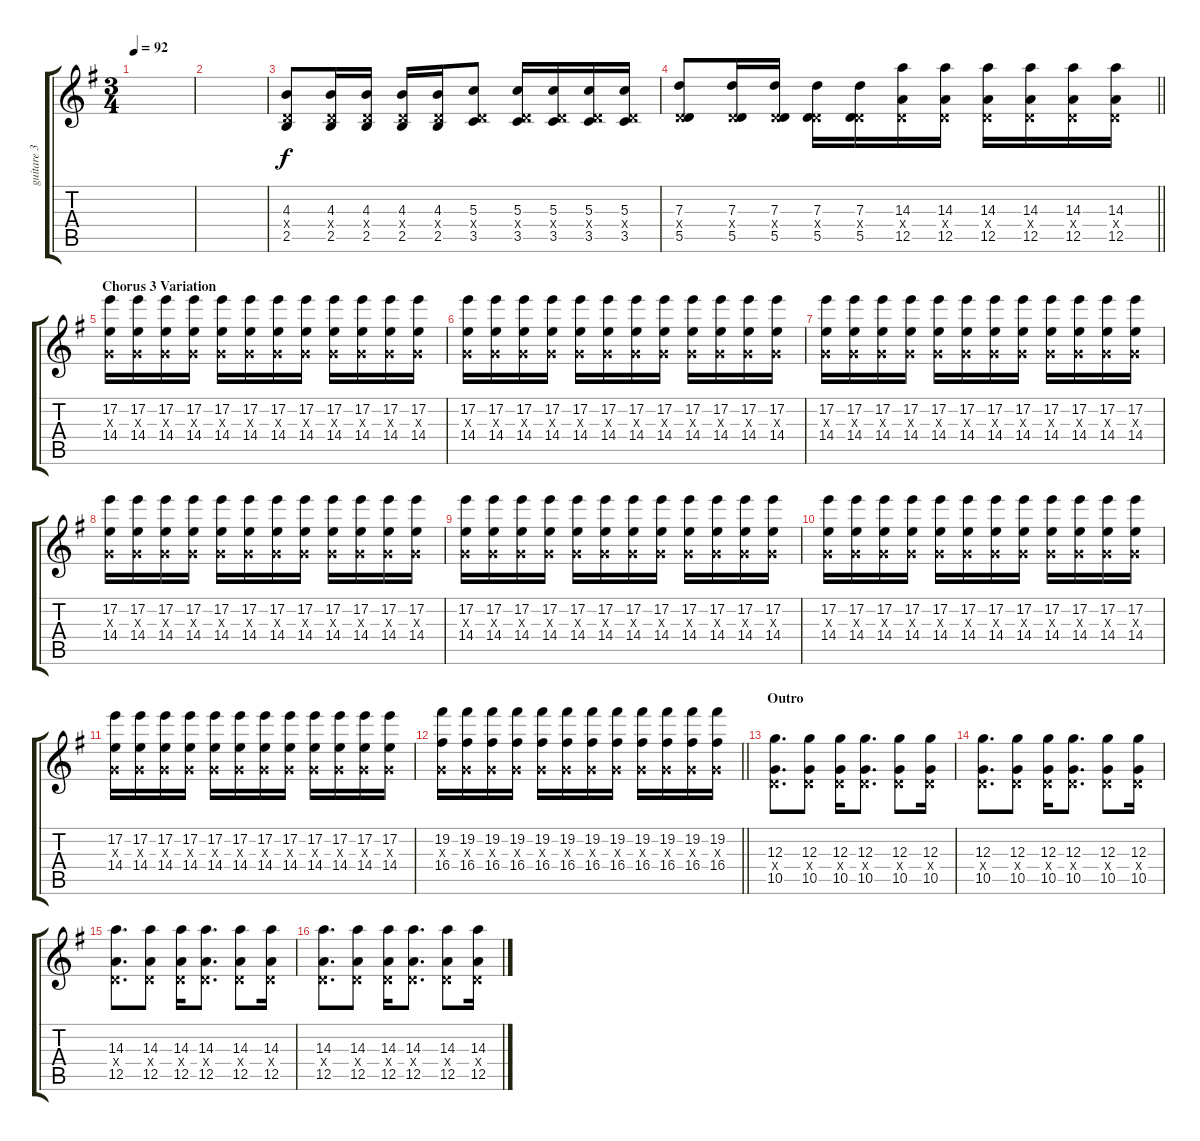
\track ("guitare 3" "guitare 3") {instrument distortionguitar}
\staff {score tabs}
\tuning (E4 B3 G3 D3 A2 E2) {hide}
\ts (3 4)
\tempo 92
\clef g2
\ks g
|
|
(4.3 0.4{x} 2.5).8{volume 13} (4.3 0.4{x} 2.5).16 (4.3 0.4{x} 2.5).16 (4.3 0.4{x} 2.5).16 (4.3 0.4{x} 2.5).16 (5.3 0.4{x} 3.5).8 (5.3 0.4{x} 3.5).16 (5.3 0.4{x} 3.5).16 (5.3 0.4{x} 3.5).16 (5.3 0.4{x} 3.5).16 |
\barLineRight lightlight
(7.3 0.4{x} 5.5).8 (7.3 0.4{x} 5.5).16 (7.3 0.4{x} 5.5).16 (7.3 0.4{x} 5.5).16 (7.3 0.4{x} 5.5).16 (14.3 0.4{x} 12.5).16 (14.3 0.4{x} 12.5).16 (14.3 0.4{x} 12.5).16 (14.3 0.4{x} 12.5).16 (14.3 0.4{x} 12.5).16 (14.3 0.4{x} 12.5).16 |
\section ("" "Chorus 3 Variation")
(17.2 0.3{x} 14.4).16{volume 14 instrument overdrivenguitar} (17.2 0.3{x} 14.4).16 (17.2 0.3{x} 14.4).16 (17.2 0.3{x} 14.4).16 (17.2 0.3{x} 14.4).16 (17.2 0.3{x} 14.4).16 (17.2 0.3{x} 14.4).16 (17.2 0.3{x} 14.4).16 (17.2 0.3{x} 14.4).16 (17.2 0.3{x} 14.4).16 (17.2 0.3{x} 14.4).16 (17.2 0.3{x} 14.4).16 |
(17.2 0.3{x} 14.4).16 (17.2 0.3{x} 14.4).16 (17.2 0.3{x} 14.4).16 (17.2 0.3{x} 14.4).16 (17.2 0.3{x} 14.4).16 (17.2 0.3{x} 14.4).16 (17.2 0.3{x} 14.4).16 (17.2 0.3{x} 14.4).16 (17.2 0.3{x} 14.4).16 (17.2 0.3{x} 14.4).16 (17.2 0.3{x} 14.4).16 (17.2 0.3{x} 14.4).16 |
(17.2 0.3{x} 14.4).16 (17.2 0.3{x} 14.4).16 (17.2 0.3{x} 14.4).16 (17.2 0.3{x} 14.4).16 (17.2 0.3{x} 14.4).16 (17.2 0.3{x} 14.4).16 (17.2 0.3{x} 14.4).16 (17.2 0.3{x} 14.4).16 (17.2 0.3{x} 14.4).16 (17.2 0.3{x} 14.4).16 (17.2 0.3{x} 14.4).16 (17.2 0.3{x} 14.4).16 |
(17.2 0.3{x} 14.4).16 (17.2 0.3{x} 14.4).16 (17.2 0.3{x} 14.4).16 (17.2 0.3{x} 14.4).16 (17.2 0.3{x} 14.4).16 (17.2 0.3{x} 14.4).16 (17.2 0.3{x} 14.4).16 (17.2 0.3{x} 14.4).16 (17.2 0.3{x} 14.4).16 (17.2 0.3{x} 14.4).16 (17.2 0.3{x} 14.4).16 (17.2 0.3{x} 14.4).16 |
(17.2 0.3{x} 14.4).16 (17.2 0.3{x} 14.4).16 (17.2 0.3{x} 14.4).16 (17.2 0.3{x} 14.4).16 (17.2 0.3{x} 14.4).16 (17.2 0.3{x} 14.4).16 (17.2 0.3{x} 14.4).16 (17.2 0.3{x} 14.4).16 (17.2 0.3{x} 14.4).16 (17.2 0.3{x} 14.4).16 (17.2 0.3{x} 14.4).16 (17.2 0.3{x} 14.4).16 |
(17.2 0.3{x} 14.4).16 (17.2 0.3{x} 14.4).16 (17.2 0.3{x} 14.4).16 (17.2 0.3{x} 14.4).16 (17.2 0.3{x} 14.4).16 (17.2 0.3{x} 14.4).16 (17.2 0.3{x} 14.4).16 (17.2 0.3{x} 14.4).16 (17.2 0.3{x} 14.4).16 (17.2 0.3{x} 14.4).16 (17.2 0.3{x} 14.4).16 (17.2 0.3{x} 14.4).16 |
(17.2 0.3{x} 14.4).16 (17.2 0.3{x} 14.4).16 (17.2 0.3{x} 14.4).16 (17.2 0.3{x} 14.4).16 (17.2 0.3{x} 14.4).16 (17.2 0.3{x} 14.4).16 (17.2 0.3{x} 14.4).16 (17.2 0.3{x} 14.4).16 (17.2 0.3{x} 14.4).16 (17.2 0.3{x} 14.4).16 (17.2 0.3{x} 14.4).16 (17.2 0.3{x} 14.4).16 |
\barLineRight lightlight
(19.2 0.3{x} 16.4).16 (19.2 0.3{x} 16.4).16 (19.2 0.3{x} 16.4).16 (19.2 0.3{x} 16.4).16 (19.2 0.3{x} 16.4).16 (19.2 0.3{x} 16.4).16 (19.2 0.3{x} 16.4).16 (19.2 0.3{x} 16.4).16 (19.2 0.3{x} 16.4).16 (19.2 0.3{x} 16.4).16 (19.2 0.3{x} 16.4).16 (19.2 0.3{x} 16.4).16 |
\section ("" "Outro")
(12.3 0.4{x} 10.5).8{d} (12.3 0.4{x} 10.5).8 (12.3 0.4{x} 10.5).16 (12.3 0.4{x} 10.5).8{d} (12.3 0.4{x} 10.5).8 (12.3 0.4{x} 10.5).16 |
(12.3 0.4{x} 10.5).8{d} (12.3 0.4{x} 10.5).8 (12.3 0.4{x} 10.5).16 (12.3 0.4{x} 10.5).8{d} (12.3 0.4{x} 10.5).8 (12.3 0.4{x} 10.5).16 |
(14.3 0.4{x} 12.5).8{d} (14.3 0.4{x} 12.5).8 (14.3 0.4{x} 12.5).16 (14.3 0.4{x} 12.5).8{d} (14.3 0.4{x} 12.5).8 (14.3 0.4{x} 12.5).16 |
(14.3 0.4{x} 12.5).8{d} (14.3 0.4{x} 12.5).8 (14.3 0.4{x} 12.5).16 (14.3 0.4{x} 12.5).8{d} (14.3 0.4{x} 12.5).8 (14.3{sl} 0.4{x} 12.5{sl}).16
